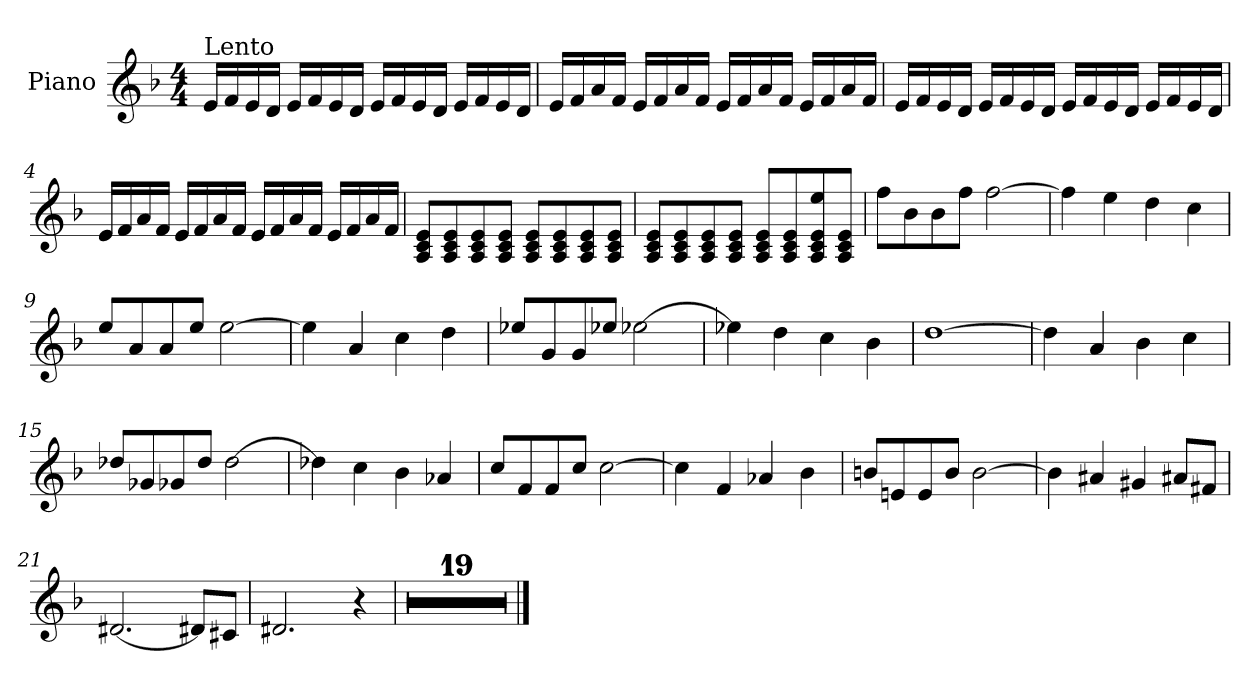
**kern
*part1
*staff1
*I"Piano
*I'Pno
*clefG2
*k[b-]
*F:
*M4/4
=1
!LO:TX:a:t=Lento
16e/L
16f/
16e/
16d/J
16e/L
16f/
16e/
16d/J
16e/L
16f/
16e/
16d/J
16e/L
16f/
16e/
16d/J
=2
16e/L
16f/
16a/
16f/J
16e/L
16f/
16a/
16f/J
16e/L
16f/
16a/
16f/J
16e/L
16f/
16a/
16f/J
!!LO:LB:g=z
=3
16e/L
16f/
16e/
16d/J
16e/L
16f/
16e/
16d/J
16e/L
16f/
16e/
16d/J
16e/L
16f/
16e/
16d/J
=4
16e/L
16f/
16a/
16f/J
16e/L
16f/
16a/
16f/J
16e/L
16f/
16a/
16f/J
16e/L
16f/
16a/
16f/J
=5
8A/ 8c/ 8e/L
8A/ 8c/ 8e/
8A/ 8c/ 8e/
8A/ 8c/ 8e/J
8A/ 8c/ 8e/L
8A/ 8c/ 8e/
8A/ 8c/ 8e/
8A/ 8c/ 8e/J
!!LO:LB:g=z
=6
8A/ 8c/ 8e/L
8A/ 8c/ 8e/
8A/ 8c/ 8e/
8A/ 8c/ 8e/J
8A/ 8c/ 8e/L
8A/ 8c/ 8e/
8A/ 8c/ 8e/ 8ee/
8A/ 8c/ 8e/J
=7
8ff\L
8b-\
8b-\
8ff\J
[2ff\
=8
4ff\]
4ee\
4dd\
4cc\
=9
8ee/L
8a/
8a/
8ee/J
[2ee\
=10
4ee\]
4a/
4cc\
4dd\
=11
8ee-X/L
8g/
8g/
8ee-X/J
[2ee-X\
!!LO:LB:g=z
=12
4ee-X\]
4dd\
4cc\
4b-\
=13
[1dd
=14
4dd\]
4a/
4b-\
4cc\
=15
8dd-X/L
8g-X/
8g-X/
8dd-/J
[2dd-\
=16
4dd-X\]
4cc\
4b-\
4a-X/
=17
8cc/L
8f/
8f/
8cc/J
[2cc\
=18
4cc\]
4f/
4a-X/
4b-\
!!LO:LB:g=z
=19
8bn/L
8en/
8e/
8b/J
[2b\
=20
4bn\]
4a#X/
4g#X/
8a#X/L
8f#X/J
=21
[2.d#X/
8d#X/L]
8c#X/J
=22
2.d#X/
4r
=23
1r
=24
1r
=25
1r
=26
1r
=27
1r
=28
1r
=29
1r
=30
1r
!!LO:LB:g=z
=31
1r
=32
1r
=33
1r
=34
1r
=35
1r
=36
1r
=37
1r
=38
1r
=39
1r
=40
1r
=41
1r
==
*-
